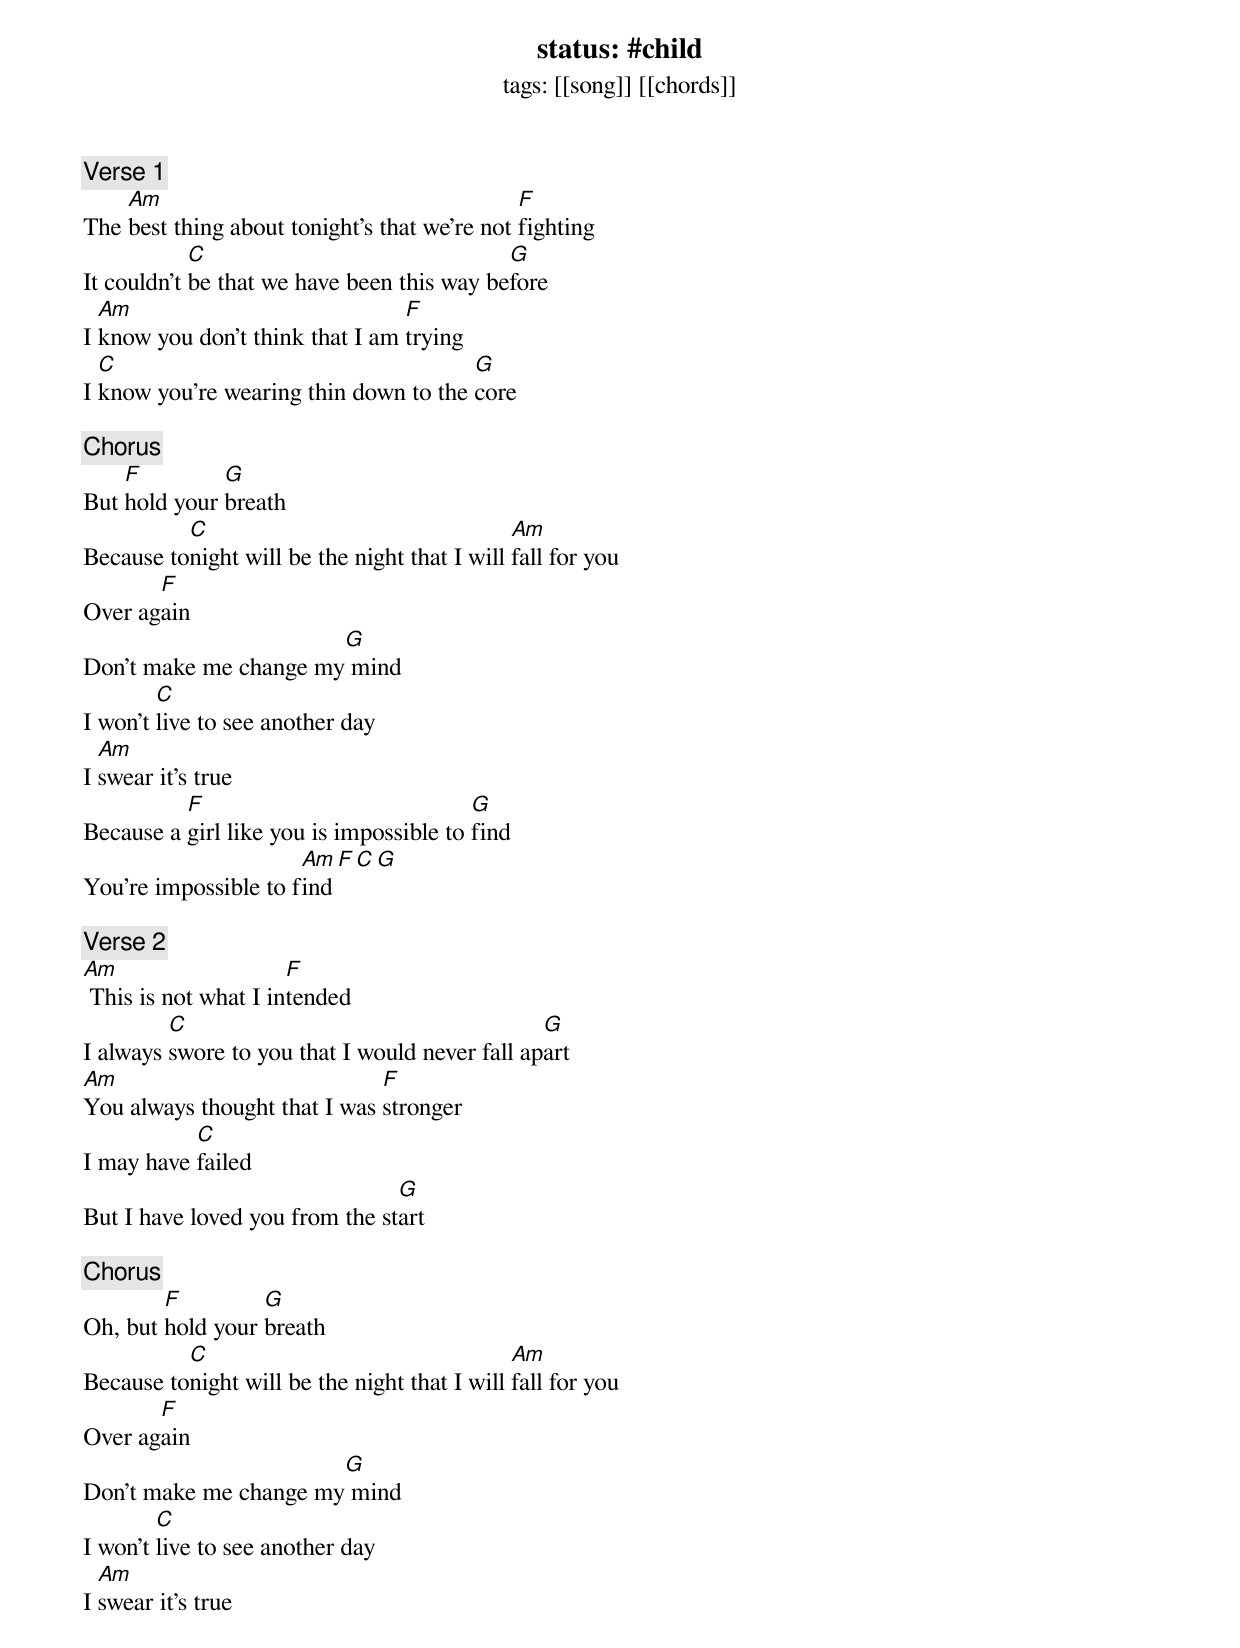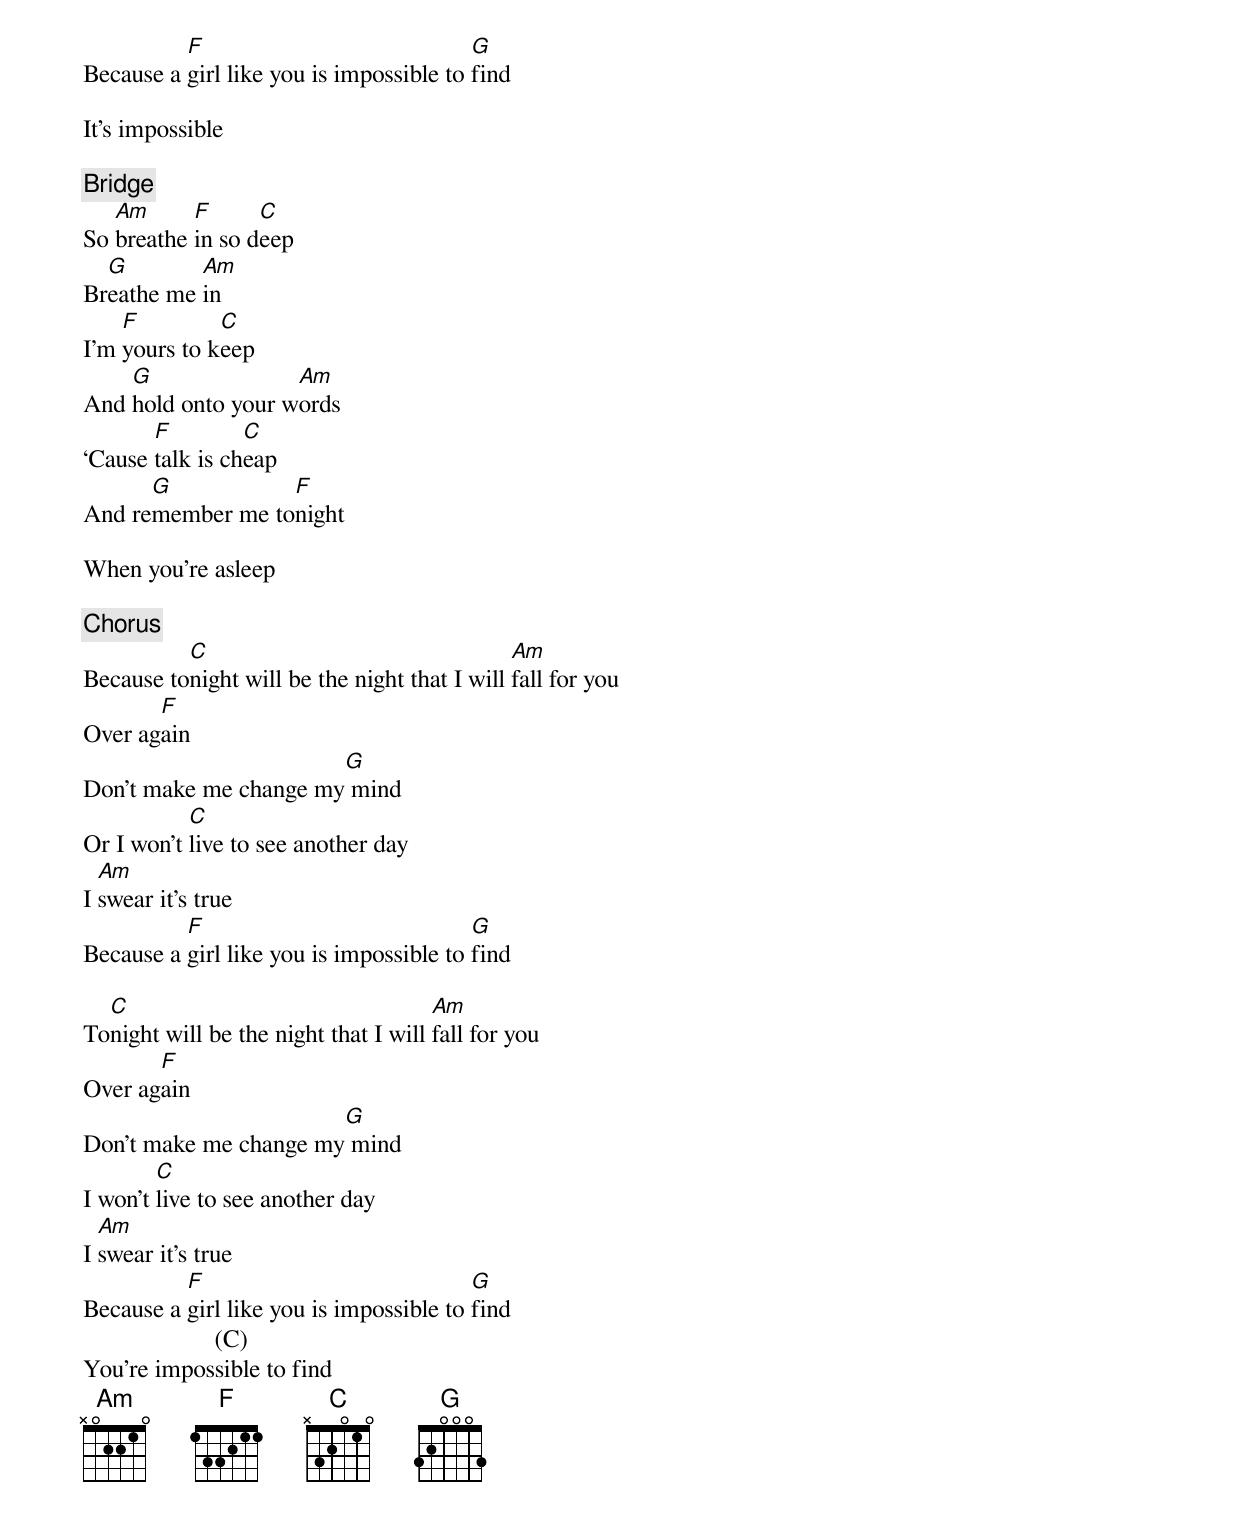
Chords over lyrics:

status: #child
tags: [[song]] [[chords]]

[Verse 1]
    Am                                        F
The best thing about tonight’s that we’re not fighting
            C                               G
It couldn't be that we have been this way before
  Am                             F
I know you don’t think that I am trying
  C                                    G
I know you’re wearing thin down to the core

[Chorus]
    F         G
But hold your breath
          C                                   Am
Because tonight will be the night that I will fall for you
       F
Over again
                       G
Don’t make me change my mind
        C
I won’t live to see another day
  Am
I swear it’s true
          F                              G
Because a girl like you is impossible to find
                      Am F C G
You’re impossible to find

[Verse 2]
Am                    F
 This is not what I intended
         C                                      G
I always swore to you that I would never fall apart
Am                            F
You always thought that I was stronger
           C
I may have failed
                                G
But I have loved you from the start

[Chorus]
        F         G
Oh, but hold your breath
          C                                   Am
Because tonight will be the night that I will fall for you
       F
Over again
                       G
Don’t make me change my mind
        C
I won’t live to see another day
  Am
I swear it’s true
          F                              G
Because a girl like you is impossible to find

It's impossible

[Bridge]
   Am      F      C
So breathe in so deep
  G        Am
Breathe me in
    F         C
I’m yours to keep
    G               Am
And hold onto your words
       F         C
‘Cause talk is cheap
      G           F
And remember me tonight

When you’re asleep

[Chorus]
          C                                   Am
Because tonight will be the night that I will fall for you
       F
Over again
                       G
Don’t make me change my mind
           C
Or I won’t live to see another day
  Am
I swear it’s true
          F                              G
Because a girl like you is impossible to find

  C                                   Am
Tonight will be the night that I will fall for you
       F
Over again
                       G
Don’t make me change my mind
        C
I won’t live to see another day
  Am
I swear it’s true
          F                              G
Because a girl like you is impossible to find
                     (C)
You’re impossible to find
